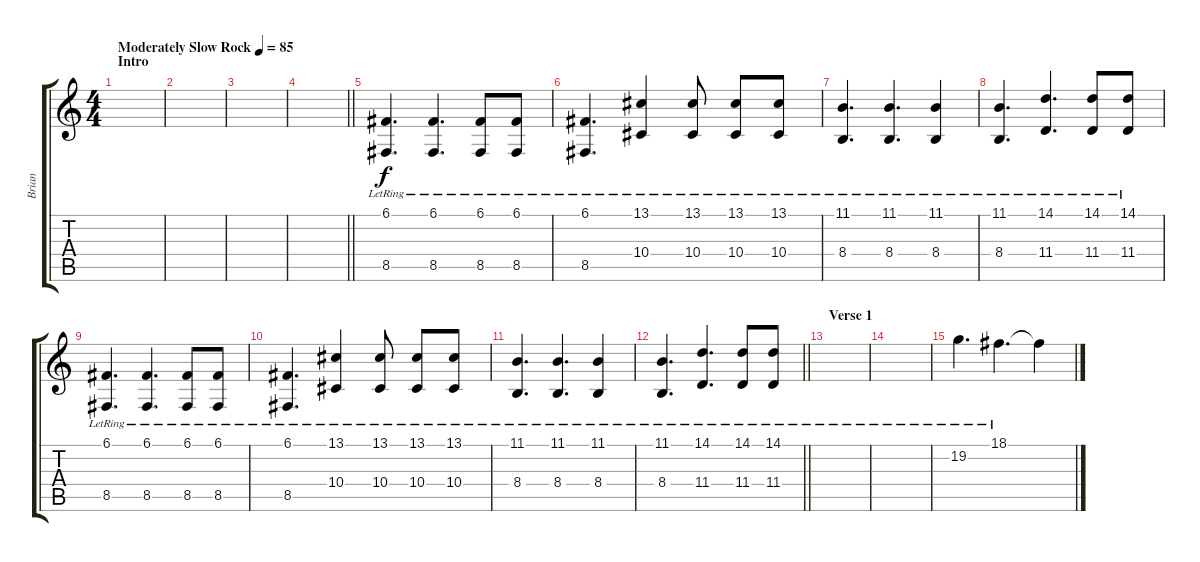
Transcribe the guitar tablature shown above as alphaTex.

\track ("Brian" "Brian") {instrument brightacousticpiano}
\staff {score tabs}
\tuning (C4 C4 Ab3 Eb3 Bb2 F2) {hide}
\ts (4 4)
\section ("" "Intro")
\tempo (85 "Moderately Slow Rock")
\clef g2
\ks c
|
|
|
\barLineRight lightlight
|
(6.1{lr} 8.5{lr}).4{d} (6.1{lr} 8.5{lr}).4{d} (6.1{lr} 8.5{lr}).8 (6.1{lr} 8.5{lr}).8 |
(6.1{lr} 8.5{lr}).4{d} (13.1{lr} 10.4{lr}).4 (13.1{lr} 10.4{lr}).8 (13.1{lr} 10.4{lr}).8 (13.1{lr} 10.4{lr}).8 |
(11.1{lr} 8.4{lr}).4{d} (11.1{lr} 8.4{lr}).4{d} (11.1{lr} 8.4{lr}).4 |
(11.1{lr} 8.4{lr}).4{d} (14.1{lr} 11.4{lr}).4{d} (14.1{lr} 11.4{lr}).8 (14.1{lr} 11.4{lr}).8 |
(6.1{lr} 8.5{lr}).4{d} (6.1{lr} 8.5{lr}).4{d} (6.1{lr} 8.5{lr}).8 (6.1{lr} 8.5{lr}).8 |
(6.1{lr} 8.5{lr}).4{d} (13.1{lr} 10.4{lr}).4 (13.1{lr} 10.4{lr}).8 (13.1{lr} 10.4{lr}).8 (13.1{lr} 10.4{lr}).8 |
(11.1{lr} 8.4{lr}).4{d} (11.1{lr} 8.4{lr}).4{d} (11.1{lr} 8.4{lr}).4 |
\barLineRight lightlight
(11.1{lr} 8.4{lr}).4{d} (14.1{lr} 11.4{lr}).4{d} (14.1{lr} 11.4{lr}).8 (14.1{lr} 11.4{lr}).8 |
\section ("" "Verse 1")
|
|
19.2{lr}.4{d} 18.1{lr}.4{d} 18.1{t}.4
